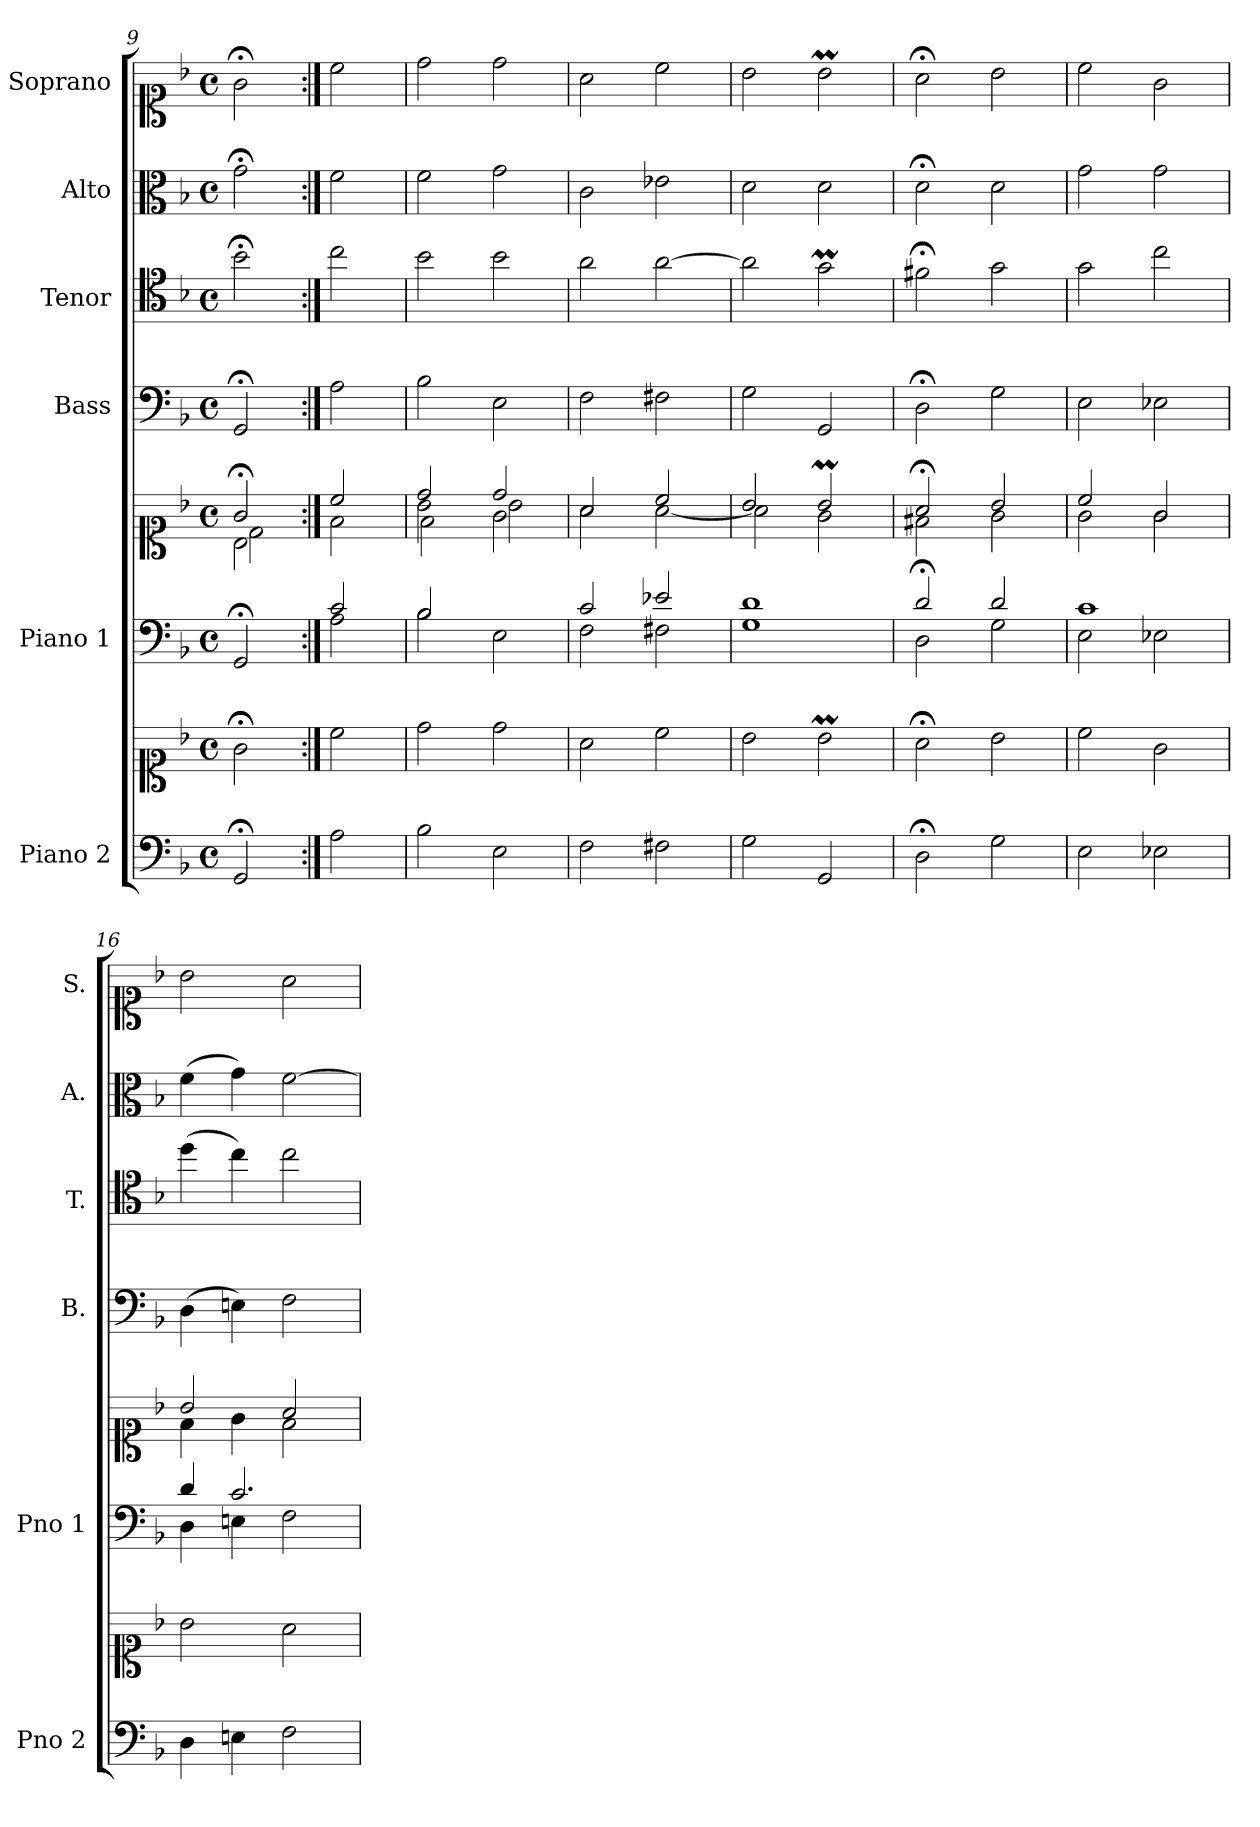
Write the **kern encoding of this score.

**kern	**kern	**kern	**kern	**kern	**kern	**kern	**kern
*part6	*part6	*part5	*part5	*part4	*part3	*part2	*part1
*staff8	*staff7	*staff6	*staff5	*staff4	*staff3	*staff2	*staff1
*I"Piano 2	*	*I"Piano 1	*	*I"Bass	*I"Tenor	*I"Alto	*I"Soprano
*I'Pno 2	*	*I'Pno 1	*	*I'B.	*I'T.	*I'A.	*I'S.
*clefF4	*clefC1	*clefF4	*clefC1	*clefF4	*clefC4	*clefC3	*clefC1
*	*	*	*	*	*ITrd7c12	*	*
*k[b-]	*k[b-]	*k[b-]	*k[b-]	*k[b-]	*k[b-]	*k[b-]	*k[b-]
*F:	*F:	*F:	*F:	*F:	*F:	*F:	*F:
*M4/4	*M4/4	*M4/4	*M4/4	*M4/4	*M4/4	*M4/4	*M4/4
*met(c)	*met(c)	*met(c)	*met(c)	*met(c)	*met(c)	*met(c)	*met(c)
=9	=9	=9	=9	=9	=9	=9	=9
*	*	*	*^	*	*	*	*
*	*	*	*	*^	*	*	*	*
2GG;/	2g;<\	2GG;/	2g;</	2B-\	2d\	2GG;</	2B-;<\	2g;<\	2g;<\
*	*	*	*	*v	*v	*	*	*	*
=10:|!	=10:|!	=10:|!	=10:|!	=10:|!	=10:|!	=10:|!	=10:|!	=10:|!
*	*	*^	*	*	*	*	*	*
2A\	2cc\	2c/	2A\	2cc/	2f\	2A\	2c\	2f\	2cc\
=11	=11	=11	=11	=11	=11	=11	=11	=11	=11
*	*	*	*	*^	*^	*	*	*	*
2B-\	2dd\	2B-/	2B-\	2dd/	2ryy	2b-\	2f\	2B-\	2B-\	2f\	2dd\
2E\	2dd\	2ryy	2E\	2dd/	2g\	2b-\	2ryy	2E\	2B-\	2g\	2dd\
*	*	*	*	*	*v	*v	*v	*	*	*	*
!!LO:PB:g=z
=12	=12	=12	=12	=12	=12	=12	=12	=12	=12
2F\	2a\	2c/	2F\	2a/	2a\	2F\	2A\	2c\	2a\
2F#X\	2cc\	2e-X/	2F#X\	2cc/	[<2a\	2F#X\	[>2A\	2e-X\	2cc\
=13	=13	=13	=13	=13	=13	=13	=13	=13	=13
2G\	2b-\	1d/	1G\	2b-/	2a\]	2G\	2A\]	2d\	2b-\
2GG/	2b-M\	.	.	2b-M/	2g\	2GG/	2GM\	2d\	2b-M\
=14	=14	=14	=14	=14	=14	=14	=14	=14	=14
2D;\	2a;<\	2d;/	2D\	2a;</	2f#X\	2D;<\	2F#X;<\	2d;<\	2a;<\
2G\	2b-\	2d/	2G\	2b-/	2g\	2G\	2G\	2d\	2b-\
=15	=15	=15	=15	=15	=15	=15	=15	=15	=15
2E\	2cc\	1c/	2E\	2cc/	2g\	2E\	2G\	2g\	2cc\
2E-X\	2g\	.	2E-X\	2g/	2g\	2E-X\	2c\	2g\	2g\
=16	=16	=16	=16	=16	=16	=16	=16	=16	=16
4D\	2b-\	4d/	4D\	2b-/	4f\	(4D\	(4d\	(4f\	2b-\
4En\	.	2.c/	4En\	.	4g\	4En\)	4c\)	4g\)	.
2F\	2a\	.	2F\	2a/	2f\	2F\	2c\	[>2f\	2a\
*	*	*v	*v	*	*	*	*	*	*
*	*	*	*v	*v	*	*	*	*
=	=	=	=	=	=	=	=
*-	*-	*-	*-	*-	*-	*-	*-
